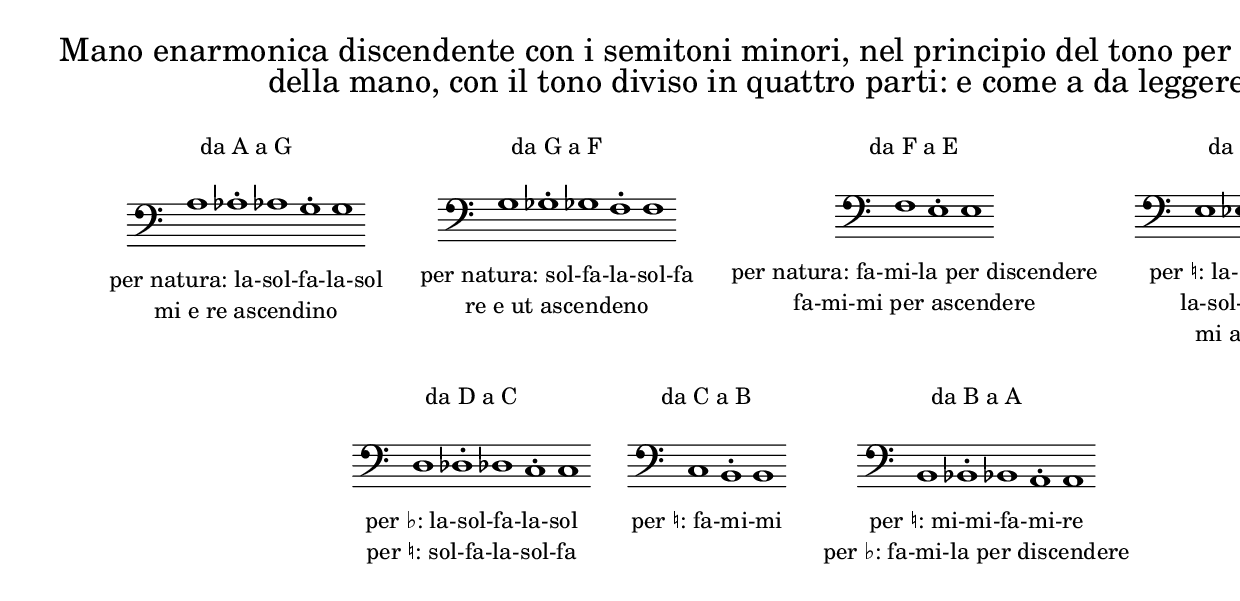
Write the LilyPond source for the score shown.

\version "2.22.2"

% Auto generated file

\header {
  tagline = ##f
}

dot = {
   \once \override Script.add-stem-support = ##f
   \once \override Script.toward-stem-shift = 0
   \once \override Script.skyline-horizontal-padding = 0
   \once \override Script.direction = 1
   \once \override Script.font-size = 1
}

\markup {
  \center-column {
    \line {
      \center-align
      \fontsize#3 { \concat { \normal-text "Mano enarmonica discendente con i semitoni minori, nel principio del tono per le sette lettere"} }
    }\line {
      \center-align
      \fontsize#3 { \concat { \normal-text "della mano, con il tono diviso in quattro parti: e come a da leggere"} }
    }
    \null
    \line {
      \center-column {
        \line {
          \left-align {  \normal-text "da A a G" }
        }

        \null
        \line {
          \score {
            <<
              \new Staff \with { instrumentName = ""} {
                \override Staff.TimeSignature.stencil = ##f
                \override Staff.NoteHead.style = #'baroque
                \accidentalStyle Score.forget
                \cadenzaOn
                \clef "bass"
                \key c #`((0 . ,NATURAL) (1 . ,NATURAL) (2 . ,NATURAL)
                          (3 . ,NATURAL) (4 . ,NATURAL) (5 . ,NATURAL)
                          (6 . ,NATURAL))  a1  \dot as1-.  as1  \dot g1-.  g1 
                \cadenzaOff
              }
            >>
            \layout {
              \context {
                \Score
                \override SpacingSpanner.common-shortest-duration = #(ly:make-moment 1)
              }
            }
          }
        }
        \null
        \line {
          \left-align {  \normal-text "per natura: la-sol-fa-la-sol" }
        }
        \line {
          \left-align {  \normal-text "mi e re ascendino" }
        }

      }
      \hspace #3 
      \center-column {
        \line {
          \left-align {  \normal-text "da G a F" }
        }

        \null
        \line {
          \score {
            <<
              \new Staff \with { instrumentName = ""} {
                \override Staff.TimeSignature.stencil = ##f
                \override Staff.NoteHead.style = #'baroque
                \accidentalStyle Score.forget
                \cadenzaOn
                \clef "bass"
                \key c #`((0 . ,NATURAL) (1 . ,NATURAL) (2 . ,NATURAL)
                          (3 . ,NATURAL) (4 . ,NATURAL) (5 . ,NATURAL)
                          (6 . ,NATURAL))  g1  \dot ges1-.  ges1  \dot f1-.  f1 
                \cadenzaOff
              }
            >>
            \layout {
              \context {
                \Score
                \override SpacingSpanner.common-shortest-duration = #(ly:make-moment 1)
              }
            }
          }
        }
        \null
        \line {
          \left-align {  \normal-text "per natura: sol-fa-la-sol-fa" }
        }
        \line {
          \left-align {  \normal-text "re e ut ascendeno" }
        }

      }
      \hspace #3 
      \center-column {
        \line {
          \left-align {  \normal-text "da F a E" }
        }

        \null
        \line {
          \score {
            <<
              \new Staff \with { instrumentName = ""} {
                \override Staff.TimeSignature.stencil = ##f
                \override Staff.NoteHead.style = #'baroque
                \accidentalStyle Score.forget
                \cadenzaOn
                \clef "bass"
                \key c #`((0 . ,NATURAL) (1 . ,NATURAL) (2 . ,NATURAL)
                          (3 . ,NATURAL) (4 . ,NATURAL) (5 . ,NATURAL)
                          (6 . ,NATURAL))  f1  \dot e1-.  e1 
                \cadenzaOff
              }
            >>
            \layout {
              \context {
                \Score
                \override SpacingSpanner.common-shortest-duration = #(ly:make-moment 1)
              }
            }
          }
        }
        \null
        \line {
          \left-align {  \normal-text "per natura: fa-mi-la per discendere" }
        }
        \line {
          \left-align {  \normal-text "fa-mi-mi per ascendere" }
        }

      }
      \hspace #3 
      \center-column {
        \line {
          \left-align {  \normal-text "da E a D" }
        }

        \null
        \line {
          \score {
            <<
              \new Staff \with { instrumentName = ""} {
                \override Staff.TimeSignature.stencil = ##f
                \override Staff.NoteHead.style = #'baroque
                \accidentalStyle Score.forget
                \cadenzaOn
                \clef "bass"
                \key c #`((0 . ,NATURAL) (1 . ,NATURAL) (2 . ,NATURAL)
                          (3 . ,NATURAL) (4 . ,NATURAL) (5 . ,NATURAL)
                          (6 . ,NATURAL))  e1  \dot es1-.  es1  \dot d1-.  d1 
                \cadenzaOff
              }
            >>
            \layout {
              \context {
                \Score
                \override SpacingSpanner.common-shortest-duration = #(ly:make-moment 1)
              }
            }
          }
        }
        \null
        \line {
          \left-align {  \normal-text "per ♮: la-sol-fa-mi-re" }
        }
        \line {
          \left-align {  \normal-text "la-sol-fa-la-sol" }
        }
        \line {
          \left-align {  \normal-text "mi ascende" }
        }

      }
      \hspace #3 
    }
    \null
    \null
    \line {      \center-column {
        \line {
          \left-align {  \normal-text "da D a C" }
        }

        \null
        \line {
          \score {
            <<
              \new Staff \with { instrumentName = ""} {
                \override Staff.TimeSignature.stencil = ##f
                \override Staff.NoteHead.style = #'baroque
                \accidentalStyle Score.forget
                \cadenzaOn
                \clef "bass"
                \key c #`((0 . ,NATURAL) (1 . ,NATURAL) (2 . ,NATURAL)
                          (3 . ,NATURAL) (4 . ,NATURAL) (5 . ,NATURAL)
                          (6 . ,NATURAL))  d1  \dot des1-.  des1  \dot c1-.  c1 
                \cadenzaOff
              }
            >>
            \layout {
              \context {
                \Score
                \override SpacingSpanner.common-shortest-duration = #(ly:make-moment 1)
              }
            }
          }
        }
        \null
        \line {
          \left-align {  \normal-text "per ♭: la-sol-fa-la-sol" }
        }
        \line {
          \left-align {  \normal-text "per ♮: sol-fa-la-sol-fa" }
        }

      }
      \hspace #3 
      \center-column {
        \line {
          \left-align {  \normal-text "da C a B" }
        }

        \null
        \line {
          \score {
            <<
              \new Staff \with { instrumentName = ""} {
                \override Staff.TimeSignature.stencil = ##f
                \override Staff.NoteHead.style = #'baroque
                \accidentalStyle Score.forget
                \cadenzaOn
                \clef "bass"
                \key c #`((0 . ,NATURAL) (1 . ,NATURAL) (2 . ,NATURAL)
                          (3 . ,NATURAL) (4 . ,NATURAL) (5 . ,NATURAL)
                          (6 . ,NATURAL))  c1  \dot b,1-.  b,1 
                \cadenzaOff
              }
            >>
            \layout {
              \context {
                \Score
                \override SpacingSpanner.common-shortest-duration = #(ly:make-moment 1)
              }
            }
          }
        }
        \null
        \line {
          \left-align {  \normal-text "per ♮: fa-mi-mi" }
        }

      }
      \hspace #3 
      \center-column {
        \line {
          \left-align {  \normal-text "da B a A" }
        }

        \null
        \line {
          \score {
            <<
              \new Staff \with { instrumentName = ""} {
                \override Staff.TimeSignature.stencil = ##f
                \override Staff.NoteHead.style = #'baroque
                \accidentalStyle Score.forget
                \cadenzaOn
                \clef "bass"
                \key c #`((0 . ,NATURAL) (1 . ,NATURAL) (2 . ,NATURAL)
                          (3 . ,NATURAL) (4 . ,NATURAL) (5 . ,NATURAL)
                          (6 . ,NATURAL))  b,1  \dot bes,1-.  bes,1  \dot a,1-.  a,1 
                \cadenzaOff
              }
            >>
            \layout {
              \context {
                \Score
                \override SpacingSpanner.common-shortest-duration = #(ly:make-moment 1)
              }
            }
          }
        }
        \null
        \line {
          \left-align {  \normal-text "per ♮: mi-mi-fa-mi-re" }
        }
        \line {
          \left-align {  \normal-text "per ♭: fa-mi-la per discendere" }
        }

      }
      \hspace #3 

    }
  }
}